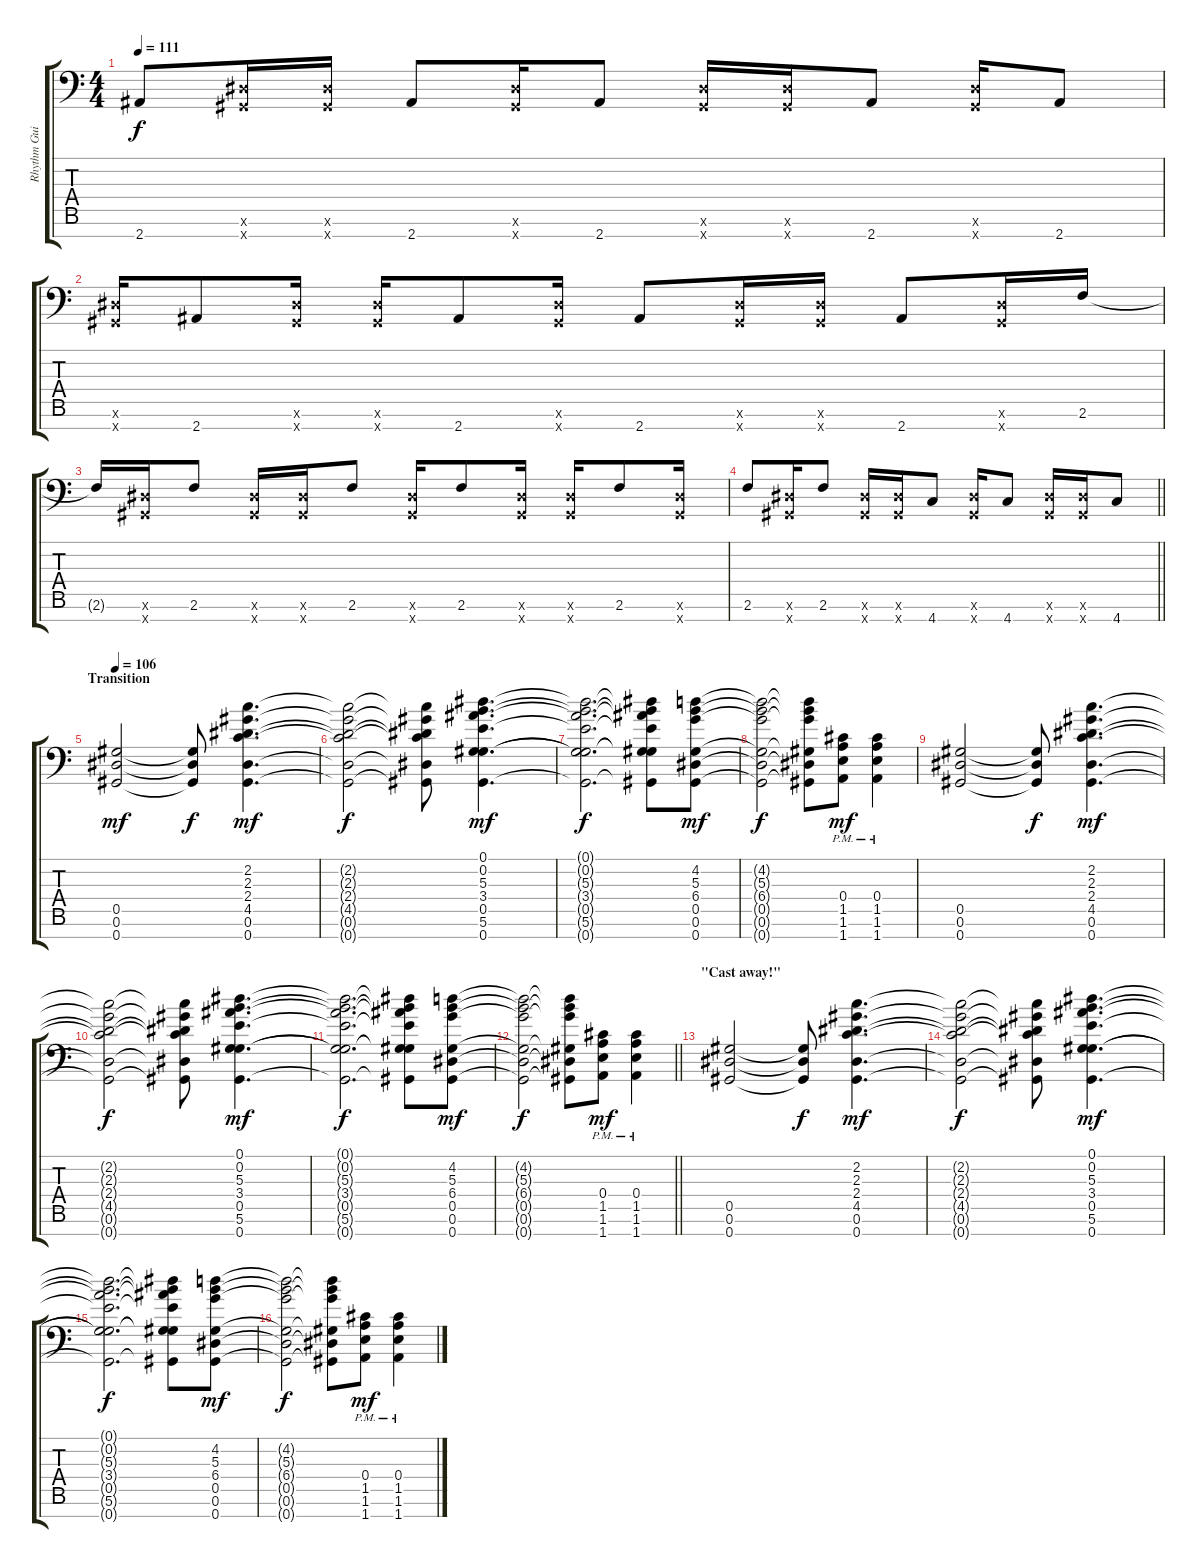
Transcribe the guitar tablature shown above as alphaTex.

\track ("Rhythm Guitar L" "Rhythm Gui") {instrument distortionguitar}
\staff {score tabs}
\tuning (Eb4 Bb3 Gb3 Db3 Ab2 Eb2 Ab1) {hide}
\ts (4 4)
\tempo 111
\clef f4
\ks c
2.7.8{dy f} (0.6{x} 0.7{x}).16 (0.6{x} 0.7{x}).16 2.7.8 (0.6{x} 0.7{x}).16 2.7.8 (0.6{x} 0.7{x}).16 (0.6{x} 0.7{x}).16 2.7.8 (0.6{x} 0.7{x}).16 2.7.8 |
(0.6{x} 0.7{x}).16 2.7.8 (0.6{x} 0.7{x}).16 (0.6{x} 0.7{x}).16 2.7.8 (0.6{x} 0.7{x}).16 2.7.8 (0.6{x} 0.7{x}).16 (0.6{x} 0.7{x}).16 2.7.8 (0.6{x} 0.7{x}).16 2.6.16 |
2.6{t}.16 (0.6{x} 0.7{x}).16 2.6.8 (0.6{x} 0.7{x}).16 (0.6{x} 0.7{x}).16 2.6.8 (0.6{x} 0.7{x}).16 2.6.8 (0.6{x} 0.7{x}).16 (0.6{x} 0.7{x}).16 2.6.8 (0.6{x} 0.7{x}).16 |
\barLineRight lightlight
2.6.8 (0.6{x} 0.7{x}).16 2.6.8 (0.6{x} 0.7{x}).16 (0.6{x} 0.7{x}).16 4.7.8 (0.6{x} 0.7{x}).16 4.7.8 (0.6{x} 0.7{x}).16 (0.6{x} 0.7{x}).16 4.7.8 |
\section ("" "Transition")
\tempo 106
(0.5 0.6 0.7).2{dy mf} (0.5{t} 0.6{t} 0.7{t}).8{dy f} (2.2 2.3 2.4 4.5 0.6 0.7).4{d dy mf} |
(2.2{t} 2.3{t} 2.4{t} 4.5{t} 0.6{t} 0.7{t}).2{dy f} (2.2{t} 2.3{t} 2.4{t} 4.5{t} 0.6{t} 0.7{t}).8 (0.1 0.2 5.3 3.4 0.5 5.6 0.7).4{d dy mf} |
(0.1{t} 0.2{t} 5.3{t} 3.4{t} 0.5{t} 5.6{t} 0.7{t}).2{d dy f} (0.1{t} 0.2{t} 5.3{t} 3.4{t} 0.5{t} 5.6{t} 0.7{t}).8 (4.2 5.3 6.4 0.5 0.6 0.7).8{dy mf} |
(4.2{t} 5.3{t} 6.4{t} 0.5{t} 0.6{t} 0.7{t}).2{dy f} (4.2{t} 5.3{t} 6.4{t} 0.5{t} 0.6{t} 0.7{t}).8 (0.4{pm} 1.5{pm} 1.6{pm} 1.7{pm}).8{dy mf} (0.4{pm} 1.5{pm} 1.6{pm} 1.7{pm}).4 |
(0.5 0.6 0.7).2 (0.5{t} 0.6{t} 0.7{t}).8{dy f} (2.2 2.3 2.4 4.5 0.6 0.7).4{d dy mf} |
(2.2{t} 2.3{t} 2.4{t} 4.5{t} 0.6{t} 0.7{t}).2{dy f} (2.2{t} 2.3{t} 2.4{t} 4.5{t} 0.6{t} 0.7{t}).8 (0.1 0.2 5.3 3.4 0.5 5.6 0.7).4{d dy mf} |
(0.1{t} 0.2{t} 5.3{t} 3.4{t} 0.5{t} 5.6{t} 0.7{t}).2{d dy f} (0.1{t} 0.2{t} 5.3{t} 3.4{t} 0.5{t} 5.6{t} 0.7{t}).8 (4.2 5.3 6.4 0.5 0.6 0.7).8{dy mf} |
\barLineRight lightlight
(4.2{t} 5.3{t} 6.4{t} 0.5{t} 0.6{t} 0.7{t}).2{dy f} (4.2{t} 5.3{t} 6.4{t} 0.5{t} 0.6{t} 0.7{t}).8 (0.4{pm} 1.5{pm} 1.6{pm} 1.7{pm}).8{dy mf} (0.4{pm} 1.5{pm} 1.6{pm} 1.7{pm}).4 |
\section ("" "\"Cast away!\"")
(0.5 0.6 0.7).2 (0.5{t} 0.6{t} 0.7{t}).8{dy f} (2.2 2.3 2.4 4.5 0.6 0.7).4{d dy mf} |
(2.2{t} 2.3{t} 2.4{t} 4.5{t} 0.6{t} 0.7{t}).2{dy f} (2.2{t} 2.3{t} 2.4{t} 4.5{t} 0.6{t} 0.7{t}).8 (0.1 0.2 5.3 3.4 0.5 5.6 0.7).4{d dy mf} |
(0.1{t} 0.2{t} 5.3{t} 3.4{t} 0.5{t} 5.6{t} 0.7{t}).2{d dy f} (0.1{t} 0.2{t} 5.3{t} 3.4{t} 0.5{t} 5.6{t} 0.7{t}).8 (4.2 5.3 6.4 0.5 0.6 0.7).8{dy mf} |
(4.2{t} 5.3{t} 6.4{t} 0.5{t} 0.6{t} 0.7{t}).2{dy f} (4.2{t} 5.3{t} 6.4{t} 0.5{t} 0.6{t} 0.7{t}).8 (0.4{pm} 1.5{pm} 1.6{pm} 1.7{pm}).8{dy mf} (0.4{pm} 1.5{pm} 1.6{pm} 1.7{pm}).4
